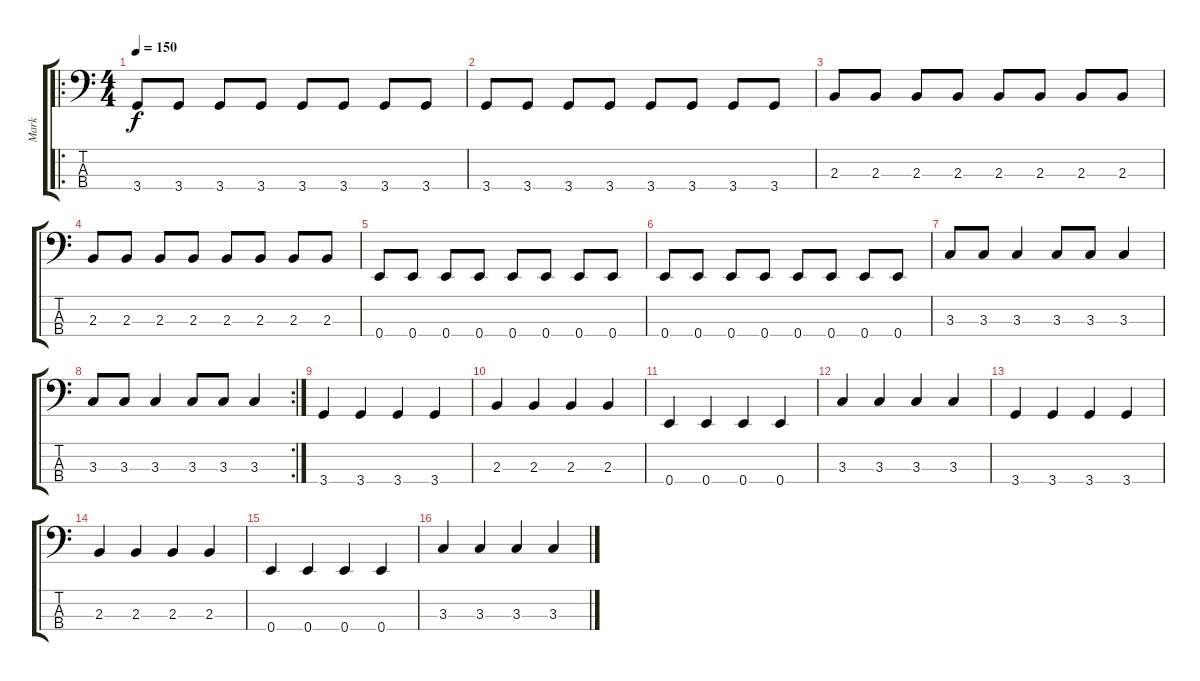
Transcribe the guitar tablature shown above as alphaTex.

\track ("Mark" "Mark") {solo instrument electricbassfinger}
\staff {score tabs}
\tuning (G2 D2 A1 E1) {hide}
\ro
\ts (4 4)
\tempo 150
\clef f4
\ks c
3.4.8{dy f} 3.4.8 3.4.8 3.4.8 3.4.8 3.4.8 3.4.8 3.4.8 |
3.4.8 3.4.8 3.4.8 3.4.8 3.4.8 3.4.8 3.4.8 3.4.8 |
2.3.8 2.3.8 2.3.8 2.3.8 2.3.8 2.3.8 2.3.8 2.3.8 |
2.3.8 2.3.8 2.3.8 2.3.8 2.3.8 2.3.8 2.3.8 2.3.8 |
0.4.8 0.4.8 0.4.8 0.4.8 0.4.8 0.4.8 0.4.8 0.4.8 |
0.4.8 0.4.8 0.4.8 0.4.8 0.4.8 0.4.8 0.4.8 0.4.8 |
3.3.8 3.3.8 3.3.4 3.3.8 3.3.8 3.3.4 |
\rc 2
3.3.8 3.3.8 3.3.4 3.3.8 3.3.8 3.3.4 |
3.4.4 3.4.4 3.4.4 3.4.4 |
2.3.4 2.3.4 2.3.4 2.3.4 |
0.4.4 0.4.4 0.4.4 0.4.4 |
3.3.4 3.3.4 3.3.4 3.3.4 |
3.4.4 3.4.4 3.4.4 3.4.4 |
2.3.4 2.3.4 2.3.4 2.3.4 |
0.4.4 0.4.4 0.4.4 0.4.4 |
3.3.4 3.3.4 3.3.4 3.3.4
